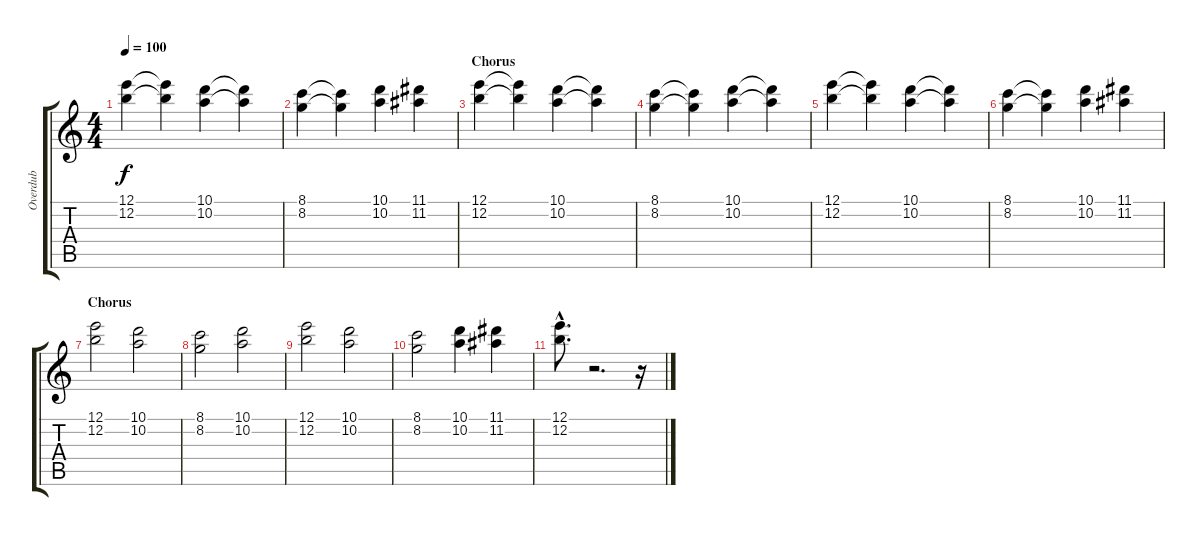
\track ("Overdub" "Overdub") {instrument overdrivenguitar}
\staff {score tabs}
\tuning (E4 B3 G3 D3 A2 E2) {hide}
\ts (4 4)
\tempo 100
\clef g2
\ks c
(12.1 12.2).4{dy f} (12.1{t} 12.2{t}).4{volume 6} (10.1 10.2).4 (10.1{t} 10.2{t}).4{volume 4} |
(8.1 8.2).4 (8.1{t} 8.2{t}).4{volume 2} (10.1 10.2).4 (11.1 11.2).4{volume 0} |
\section ("" "Chorus")
(12.1 12.2).4 (12.1{t} 12.2{t}).4{volume 2} (10.1 10.2).4 (10.1{t} 10.2{t}).4{volume 4} |
(8.1 8.2).4 (8.1{t} 8.2{t}).4{volume 6} (10.1 10.2).4 (10.1{t} 10.2{t}).4{volume 8} |
(12.1 12.2).4 (12.1{t} 12.2{t}).4{volume 10} (10.1 10.2).4 (10.1{t} 10.2{t}).4{volume 12} |
(8.1 8.2).4 (8.1{t} 8.2{t}).4{volume 14} (10.1 10.2).4 (11.1 11.2).4{volume 15} |
\section ("" "Chorus")
(12.1 12.2).2 (10.1 10.2).2 |
(8.1 8.2).2 (10.1 10.2).2 |
(12.1 12.2).2 (10.1 10.2).2 |
(8.1 8.2).2 (10.1 10.2).4 (11.1 11.2).4 |
(12.1{hac} 12.2{hac}).8{d} r.2{d} r.16
